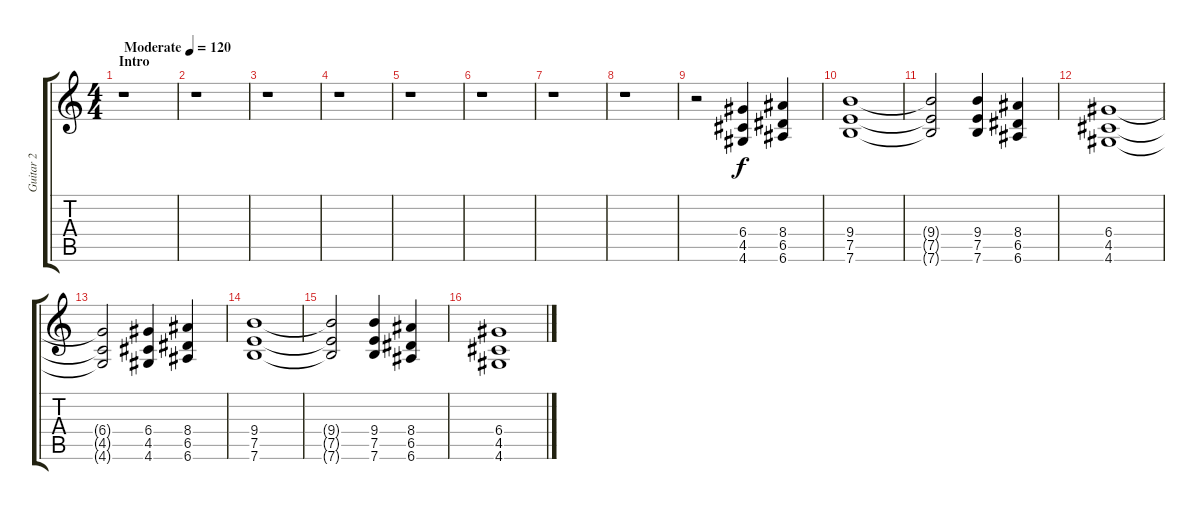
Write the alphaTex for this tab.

\track ("Guitar 2" "Guitar 2") {instrument distortionguitar}
\staff {score tabs}
\tuning (E4 B3 G3 D3 A2 E2) {hide}
\ts (4 4)
\section ("" "Intro")
\tempo (120 "Moderate")
\clef g2
\ks c
r.1{dy f instrument distortionguitar} |
r.1 |
r.1 |
r.1 |
r.1 |
r.1 |
r.1 |
r.1 |
r.2 (6.4 4.5 4.6).4 (8.4 6.5 6.6).4 |
(9.4 7.5 7.6).1 |
(9.4{t} 7.5{t} 7.6{t}).2 (9.4 7.5 7.6).4 (8.4 6.5 6.6).4 |
(6.4 4.5 4.6).1 |
(6.4{t} 4.5{t} 4.6{t}).2 (6.4 4.5 4.6).4 (8.4 6.5 6.6).4 |
(9.4 7.5 7.6).1 |
(9.4{t} 7.5{t} 7.6{t}).2 (9.4 7.5 7.6).4 (8.4 6.5 6.6).4 |
(6.4 4.5 4.6).1
